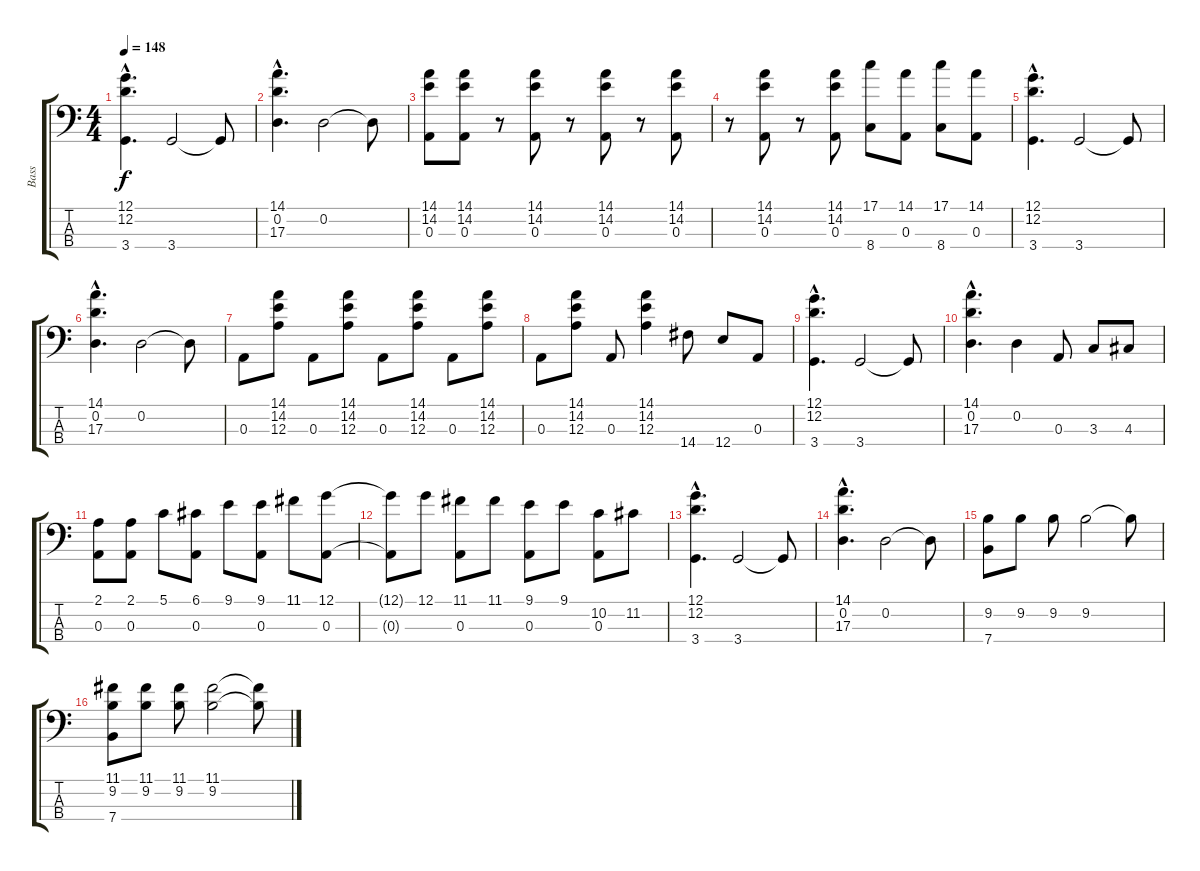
\track ("Bass" "Bass") {instrument electricbassfinger}
\staff {score tabs}
\tuning (G2 D2 A1 E1) {hide}
\ts (4 4)
\tempo 148
\clef f4
\ks c
(12.1 12.2 3.4{hac}).4{d dy f} 3.4.2 3.4{t}.8 |
(14.1 0.2{hac} 17.3).4{d} 0.2.2 0.2{t}.8 |
(14.1 14.2 0.3).8 (14.1 14.2 0.3).8 r.8 (14.1 14.2 0.3).8 r.8 (14.1 14.2 0.3).8 r.8 (14.1 14.2 0.3).8 |
r.8 (14.1 14.2 0.3).8 r.8 (14.1 14.2 0.3).8 (17.1 8.4).8 (14.1 0.3).8 (17.1 8.4).8 (14.1 0.3).8 |
(12.1 12.2 3.4{hac}).4{d} 3.4.2 3.4{t}.8 |
(14.1 0.2{hac} 17.3).4{d} 0.2.2 0.2{t}.8 |
0.3.8 (14.1 14.2 12.3).8 0.3.8 (14.1 14.2 12.3).8 0.3.8 (14.1 14.2 12.3).8 0.3.8 (14.1 14.2 12.3).8 |
0.3.8 (14.1 14.2 12.3).8 0.3.8 (14.1 14.2 12.3).4 14.4.8 12.4.8 0.3.8 |
(12.1 12.2 3.4{hac}).4{d} 3.4.2 3.4{t}.8 |
(14.1 0.2{hac} 17.3).4{d} 0.2.4 0.3.8 3.3.8 4.3.8 |
(2.1 0.3).8 (2.1 0.3).8 5.1.8 (6.1 0.3).8 9.1.8 (9.1 0.3).8 11.1.8 (12.1 0.3).8 |
(12.1{t} 0.3{t}).8 12.1.8 (11.1 0.3).8 11.1.8 (9.1 0.3).8 9.1.8 (10.2 0.3).8 11.2.8 |
(12.1 12.2 3.4{hac}).4{d} 3.4.2 3.4{t}.8 |
(14.1 0.2{hac} 17.3).4{d} 0.2.2 0.2{t}.8 |
(9.2 7.4).8 9.2.8 9.2.8 9.2.2 9.2{t}.8 |
(11.1 9.2 7.4).8 (11.1 9.2).8 (11.1 9.2).8 (11.1 9.2).2 (11.1{t} 9.2{t}).8
